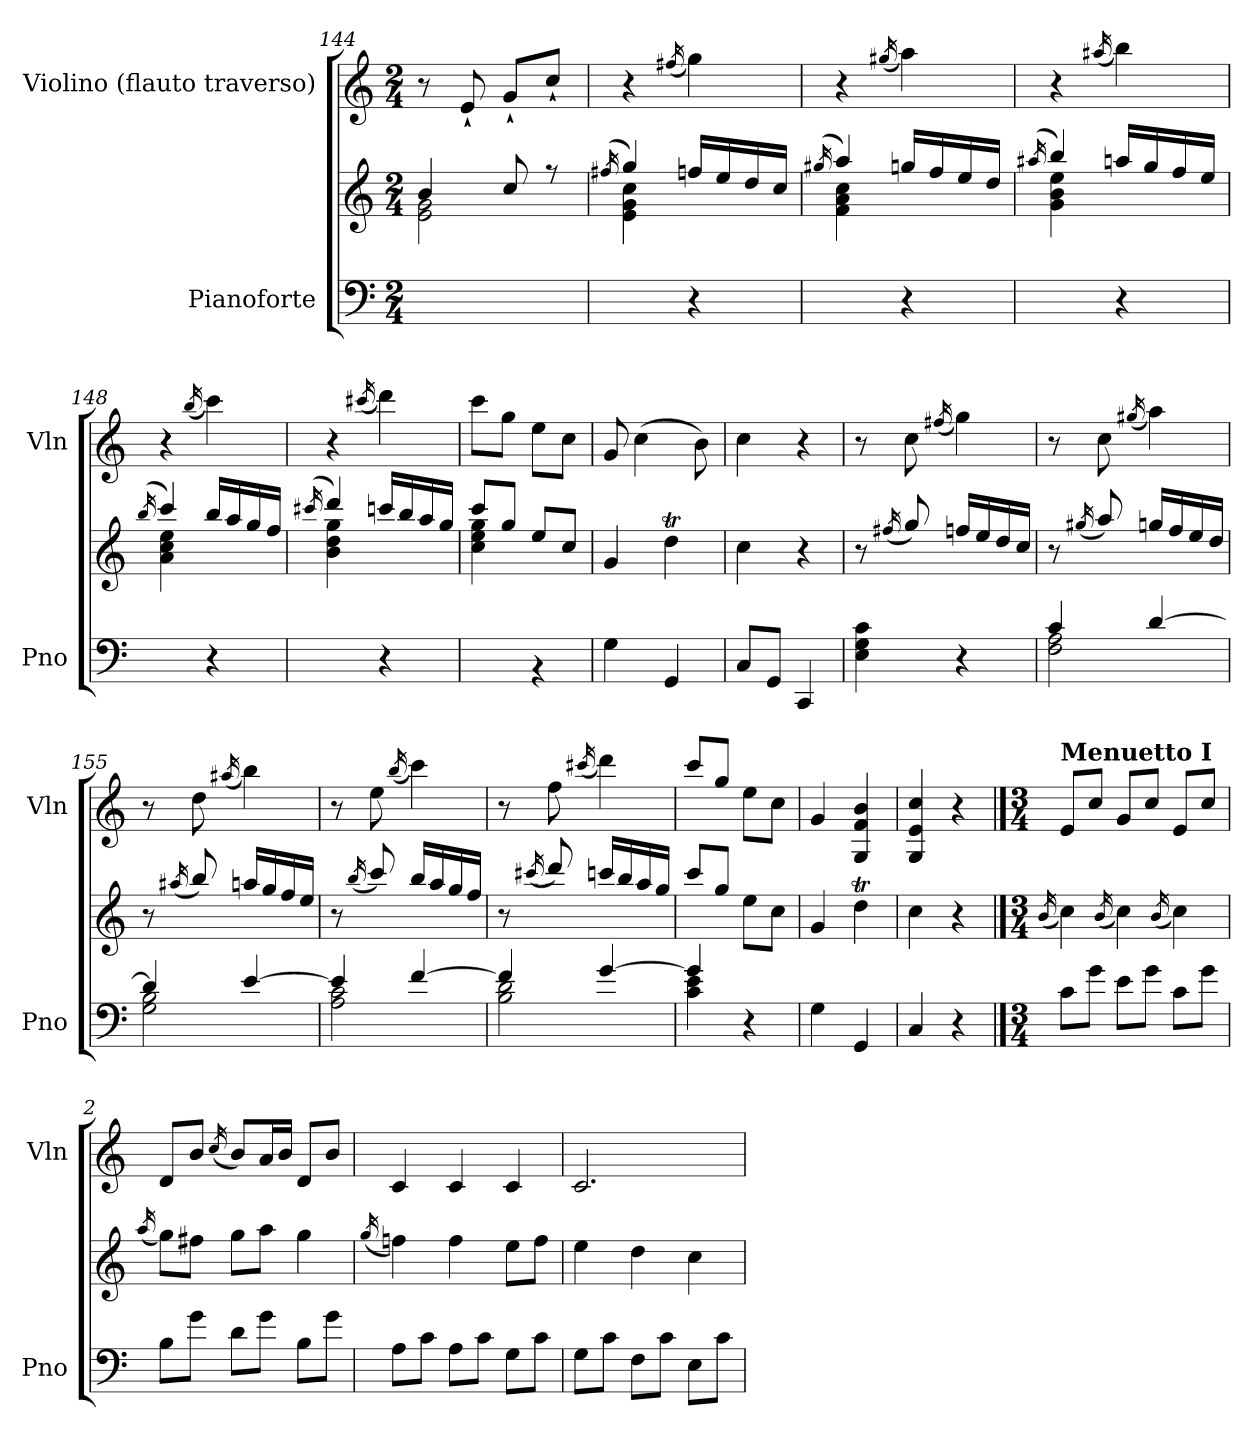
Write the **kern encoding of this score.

**kern	**kern	**kern
*part2	*part2	*part1
*staff3	*staff2	*staff1
*I"Pianoforte	*	*I"Violino         (flauto traverso)
*I'Pno	*	*I'Vln
*clefF4	*clefG2	*clefG2
*k[]	*k[]	*k[]
*M2/4	*M2/4	*M2/4
=144	=144	=144
*	*^	*
2ryy	4b/	2e\ 2g\	8r
.	.	.	8e`/
.	8cc/	.	8g`/L
.	8r	.	8cc`/J
=145	=145	=145	=145
.	(<16qff#X/	.	.
4ryy	4gg/)	4e\ 4g\ 4cc\	4r
.	.	.	(<16qff#X/
4r	16ffn/LL	4ryy	4gg\)
.	16ee/	.	.
.	16dd/	.	.
.	16cc/JJ	.	.
=146	=146	=146	=146
.	(<16qgg#X/	.	.
4ryy	4aa/)	4f\ 4a\ 4cc\	4r
.	.	.	(<16qgg#X/
4r	16ggn/LL	4ryy	4aa\)
.	16ff/	.	.
.	16ee/	.	.
.	16dd/JJ	.	.
=147	=147	=147	=147
.	(<16qaa#X/	.	.
4ryy	4bb/)	4g\ 4b\ 4ee\	4r
.	.	.	(<16qaa#X/
4r	16aan/LL	4ryy	4bb\)
.	16gg/	.	.
.	16ff/	.	.
.	16ee/JJ	.	.
=148	=148	=148	=148
.	(<16qbb/	.	.
4ryy	4ccc/)	4a\ 4cc\ 4ee\	4r
.	.	.	(<16qbb/
4r	16bb/LL	4ryy	4ccc\)
.	16aa/	.	.
.	16gg/	.	.
.	16ff/JJ	.	.
!!LO:LB:g=z
=149	=149	=149	=149
.	(<16qccc#X/	.	.
4ryy	4ddd/)	4b\ 4dd\ 4gg\	4r
.	.	.	(<16qccc#X/
4r	16cccn/LL	4ryy	4ddd\)
.	16bb/	.	.
.	16aa/	.	.
.	16gg/JJ	.	.
=150	=150	=150	=150
4ryy	8ccc/L	4cc\ 4ee\ 4gg\	8ccc\L
.	8gg/J	.	8gg\J
4rBB	8ee/L	4ryy	8ee\L
.	8cc/J	.	8cc\J
*	*v	*v	*
=151	=151	=151
4G\	4g/	8g/
.	.	(>4cc\
4GG/	4ddT\	.
.	.	8b\)
=152	=152	=152
8C/L	4cc\	4cc\
8GG/J	.	.
4CC/	4r	4r
=153	=153	=153
4E\ 4G\ 4c\	8r	8r
.	(<16qff#X/	.
.	8gg/)	8cc\
.	.	(<16qff#X/
4r	16ffn/LL	4gg\)
.	16ee/	.
.	16dd/	.
.	16cc/JJ	.
=154	=154	=154
*^	*	*
4c/	2F\ 2A\	8r	8r
.	.	(<16qgg#X/	.
.	.	8aa/)	8cc\
.	.	.	(<16qgg#X/
[4d/	.	16ggn/LL	4aa\)
.	.	16ff/	.
.	.	16ee/	.
.	.	16dd/JJ	.
=155	=155	=155	=155
4d/]	2G\ 2B\	8r	8r
.	.	(<16qaa#X/	.
.	.	8bb/)	8dd\
.	.	.	(<16qaa#X/
[4e/	.	16aan/LL	4bb\)
.	.	16gg/	.
.	.	16ff/	.
.	.	16ee/JJ	.
!!LO:LB:g=z
=156	=156	=156	=156
4e/]	2A\ 2c\	8r	8r
.	.	(<16qbb/	.
.	.	8ccc/)	8ee\
.	.	.	(<16qbb/
[4f/	.	16bb/LL	4ccc\)
.	.	16aa/	.
.	.	16gg/	.
.	.	16ff/JJ	.
=157	=157	=157	=157
4f/]	2B\ 2d\	8r	8r
.	.	(<16qccc#X/	.
.	.	8ddd/)	8ff\
.	.	.	(<16qccc#X/
[4g/	.	16cccn/LL	4ddd\)
.	.	16bb/	.
.	.	16aa/	.
.	.	16gg/JJ	.
=158	=158	=158	=158
4g/]	4c\ 4e\	8ccc/L	8ccc/L
.	.	8gg/J	8gg/J
4r	4ryy	8ee\L	8ee\L
.	.	8cc\J	8cc\J
*v	*v	*	*
=159	=159	=159
4G\	4g/	4g/
4GG/	4ddT\	4G/ 4f/ 4b/
=160	=160	=160
4C/	4cc\	4G/ 4e/ 4cc/
4r	4r	4r
!!LO:PB:g=z
==1	==1	==1
*M3/4	*M3/4	*M3/4
*	*	*MM132
.	(<16qb/	.
!	!	!LO:TX:a:B:t=Menuetto I
8c\L	4cc\)	8e/L
8g\J	.	8cc/J
.	(<16qb/	.
8e\L	4cc\)	8g/L
8g\J	.	8cc/J
.	(<16qb/	.
8c\L	4cc\)	8e/L
8g\J	.	8cc/J
=2	=2	=2
.	(<16qaa/	.
8B\L	8gg\L)	8d/L
8g\J	8ff#X\J	8b/J
.	.	(<16qcc/
8d\L	8gg\L	8b/L)
8g\J	8aa\J	16a/L
.	.	16b/JJ
8B\L	4gg\	8d/L
8g\J	.	8b/J
=3	=3	=3
.	(<16qgg/	.
8A\L	4ffn\)	4c/
8c\J	.	.
8A\L	4ff\	4c/
8c\J	.	.
8G\L	8ee\L	4c/
8c\J	8ff\J	.
=4	=4	=4
8G\L	4ee\	2.c/
8c\J	.	.
8F\L	4dd\	.
8c\J	.	.
8E\L	4cc\	.
8c\J	.	.
=	=	=
*-	*-	*-
